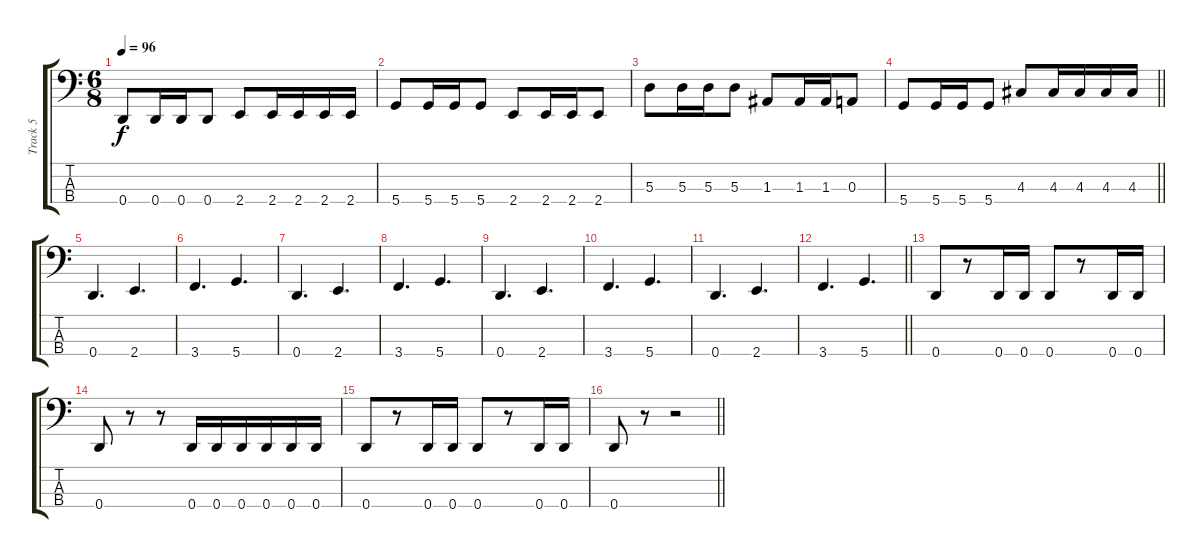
\track ("Track 5" "Track 5") {instrument slapbass1}
\staff {score tabs}
\tuning (G2 D2 A1 D1) {hide}
\ts (6 8)
\tempo 96
\clef f4
\ks c
0.4.8{dy f} 0.4.16 0.4.16 0.4.8 2.4.8 2.4.16 2.4.16 2.4.16 2.4.16 |
5.4.8 5.4.16 5.4.16 5.4.8 2.4.8 2.4.16 2.4.16 2.4.8 |
5.3.8 5.3.16 5.3.16 5.3.8 1.3.8 1.3.16 1.3.16 0.3.8 |
\barLineRight lightlight
5.4.8 5.4.16 5.4.16 5.4.8 4.3.8 4.3.16 4.3.16 4.3.16 4.3.16 |
0.4.4{d} 2.4.4{d} |
3.4.4{d} 5.4.4{d} |
0.4.4{d} 2.4.4{d} |
3.4.4{d} 5.4.4{d} |
0.4.4{d} 2.4.4{d} |
3.4.4{d} 5.4.4{d} |
0.4.4{d} 2.4.4{d} |
\barLineRight lightlight
3.4.4{d} 5.4.4{d} |
0.4.8 r.8 0.4.16 0.4.16 0.4.8 r.8 0.4.16 0.4.16 |
0.4.8 r.8 r.8 0.4.16 0.4.16 0.4.16 0.4.16 0.4.16 0.4.16 |
0.4.8 r.8 0.4.16 0.4.16 0.4.8 r.8 0.4.16 0.4.16 |
\barLineRight lightlight
0.4.8 r.8 r.2
